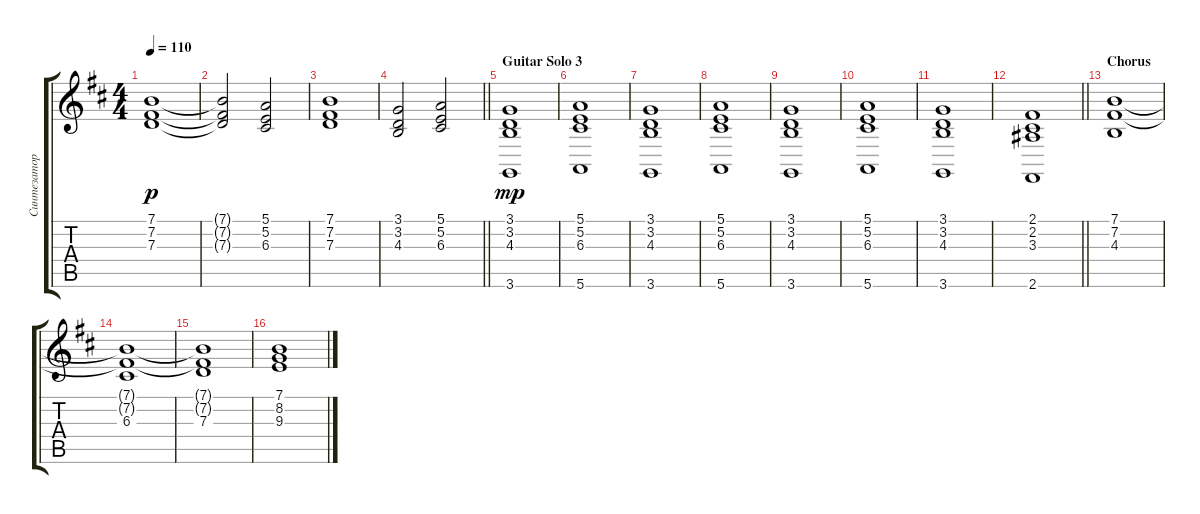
\track ("Синтезатор" "Синтезатор") {instrument stringensemble2}
\staff {score tabs}
\tuning (E4 B3 G3 D3 A2 E2) {hide}
\ts (4 4)
\tempo 110
\clef g2
\ks bminor
(7.1 7.2 7.3).1{dy p} |
(7.1{t} 7.2{t} 7.3{t}).2 (5.1 5.2 6.3).2 |
(7.1 7.2 7.3).1 |
\barLineRight lightlight
(3.1 3.2 4.3).2 (5.1 5.2 6.3).2 |
\section ("" "Guitar Solo 3")
(3.1 3.2 4.3 3.6).1{dy mp} |
(5.1 5.2 6.3 5.6).1 |
(3.1 3.2 4.3 3.6).1 |
(5.1 5.2 6.3 5.6).1 |
(3.1 3.2 4.3 3.6).1 |
(5.1 5.2 6.3 5.6).1 |
(3.1 3.2 4.3 3.6).1 |
\barLineRight lightlight
(2.1 2.2 3.3 2.6).1 |
\section ("" "Chorus")
(7.1 7.2 4.3).1 |
(7.1{t} 7.2{t} 6.3).1 |
(7.1{t} 7.2{t} 7.3).1 |
(7.1 8.2 9.3).1
